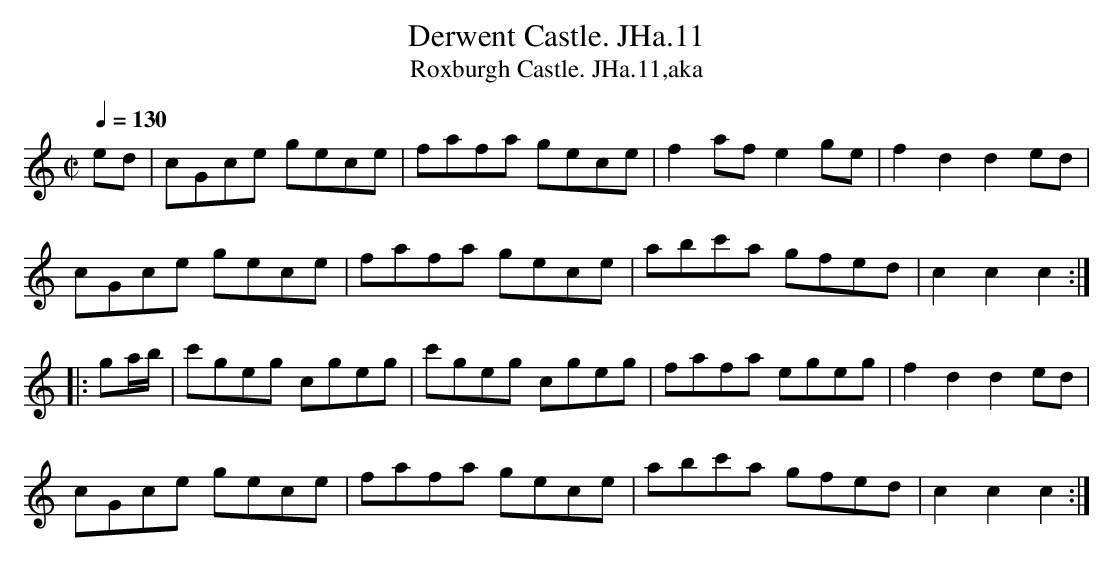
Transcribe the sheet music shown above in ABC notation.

X:1
T:Derwent Castle. JHa.11
T:Roxburgh Castle. JHa.11,aka
M:C|
Q:1/4=130
L:1/8
K:C
ed | cGce gece | fafa gece | f2af e2 ge | f2d2d2ed |
cGce gece | fafa gece | abc'a gfed | c2c2c2 :|
|: ga/b/ | c'geg cgeg | c'geg cgeg | fafa egeg | f2d2 d2 ed |
cGce gece | fafa gece | abc'a gfed | c2c2c2 :|
